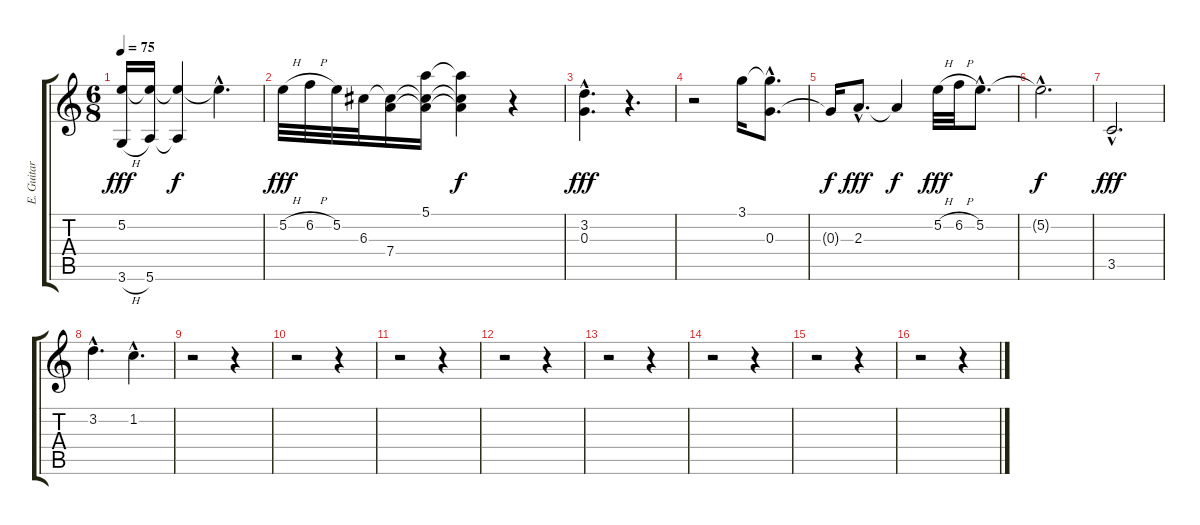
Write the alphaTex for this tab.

\track ("E. Guitar (dist. center)" "E. Guitar ") {instrument distortionguitar}
\staff {score tabs}
\tuning (E4 B3 G3 D3 A2 E2) {hide}
\ts (6 8)
\tempo 75
\clef g2
\ks c
(5.2 3.6{h}).16{dy fff} (5.2{t} 5.6).16 (5.2{t} 5.6{t}).4{dy f} 5.2{hac t}.4{d} |
5.2{h}.32{dy fff} 6.2{h}.32 5.2.32 6.3.32 (6.3{t} 7.4).16 (5.1 6.3{t} 7.4{t}).16 (5.1{t} 6.3{t} 7.4{t}).4{dy f} r.4 |
(3.2{hac} 0.3{hac}).4{d dy fff} r.4{d} |
r.2 3.1.16 (3.1{hac t} 0.3{hac}).8{d} |
0.3{t}.16{dy f} 2.3{hac}.8{d dy fff} 2.3{t}.4{dy f} 5.2{h}.32{dy fff} 6.2{h}.32 5.2{hac}.8{d} |
5.2{hac t}.2{d dy f} |
3.5{hac}.2{d dy fff} |
3.2{hac}.4{d} 1.2{hac}.4{d} |
r.2 r.4 |
r.2 r.4 |
r.2 r.4 |
r.2 r.4 |
r.2 r.4 |
r.2 r.4 |
r.2 r.4 |
r.2 r.4
